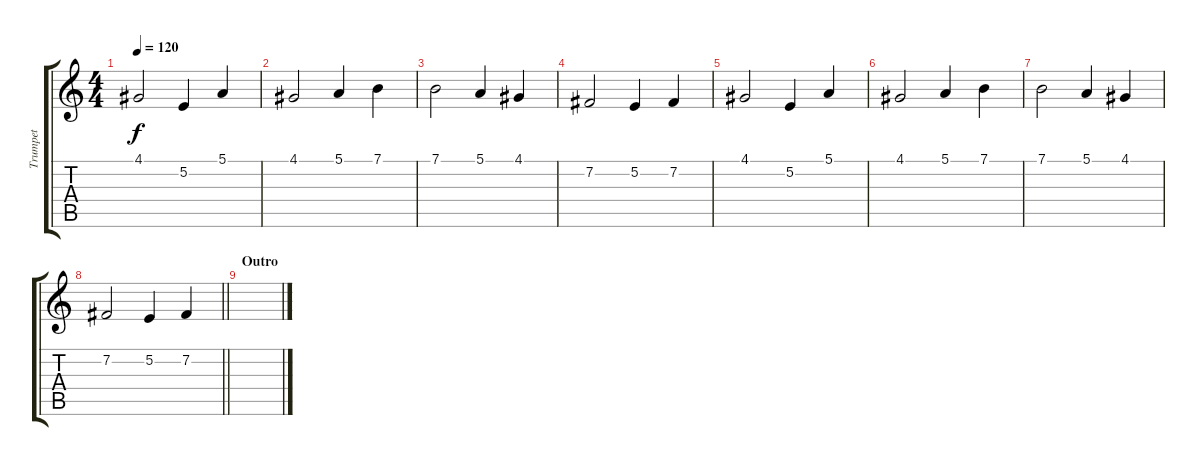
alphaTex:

\track ("Trumpet" "Trumpet") {instrument trumpet}
\staff {score tabs}
\tuning (E4 B3 G3 D3 A2 E2) {hide}
\ts (4 4)
\tempo 120
\clef g2
\ks c
4.1.2{dy f} 5.2.4 5.1.4 |
4.1.2 5.1.4 7.1.4 |
7.1.2 5.1.4 4.1.4 |
7.2.2 5.2.4 7.2.4 |
4.1.2 5.2.4 5.1.4 |
4.1.2 5.1.4 7.1.4 |
7.1.2 5.1.4 4.1.4 |
\barLineRight lightlight
7.2.2 5.2.4 7.2.4 |
\section ("" "Outro")
